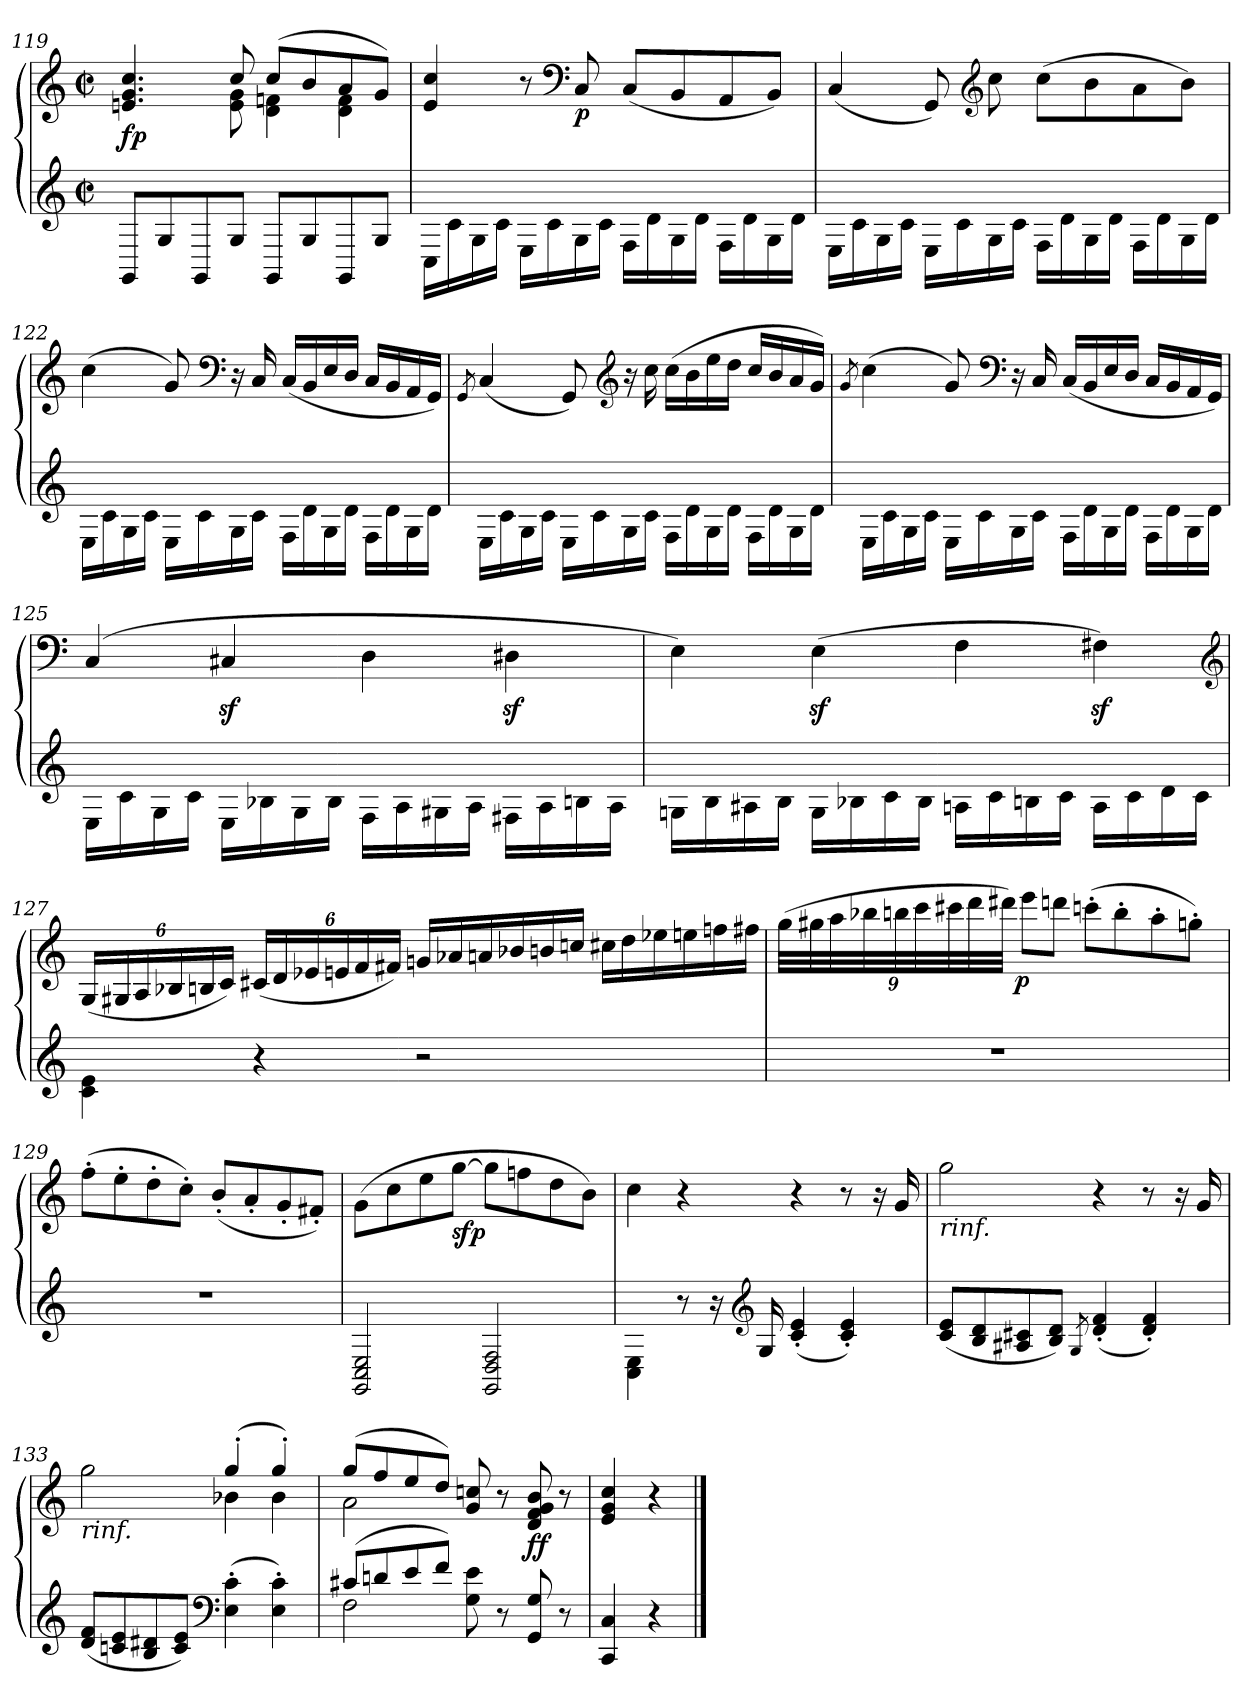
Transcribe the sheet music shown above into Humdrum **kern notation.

**kern	**kern	**dynam
*part1	*part1	*part1
*staff2	*staff1	*staff1/2
*clefG2	*clefG2	*
*k[]	*k[]	*
*M2/2	*M2/2	*
*met(c|)	*met(c|)	*
=119	=119	=119
*	*^	*
!	!	!	!LO:DY:b
8GG/L	4.en/ 4.g/ 4.cc/	4ryy	fp
8G/	.	.	.
8GG/	.	8ryy	.
8G/J	8cc/	8e\ 8g\	.
8GG/L	(>8cc/L	4d\ 4fn\	.
8G/	8b/	.	.
8GG/	8a/	4d\ 4f\	.
8G/J	8g/J)	.	.
*	*v	*v	*
!!LO:LB:g=z
=120	=120	=120
16C\LL	4e/ 4cc/	.
16c\	.	.
16G\	.	.
16c\JJ	.	.
16E\LL	8r	.
16c\	.	.
*	*clefF4	*
!	!	!LO:DY:b
16G\	8C/	p
16c\JJ	.	.
16F\LL	(<8C/L	.
16d\	.	.
16G\	8BB/	.
16d\JJ	.	.
16F\LL	8AA/	.
16d\	.	.
16G\	8BB/J)	.
16d\JJ	.	.
=121	=121	=121
16E\LL	(<4C/	.
16c\	.	.
16G\	.	.
16c\JJ	.	.
16E\LL	8GG/)	.
16c\	.	.
*	*clefG2	*
16G\	8cc\	.
16c\JJ	.	.
16F\LL	(>8cc\L	.
16d\	.	.
16G\	8b\	.
16d\JJ	.	.
16F\LL	8a\	.
16d\	.	.
16G\	8b\J)	.
16d\JJ	.	.
=122	=122	=122
16E\LL	(>4cc\	.
16c\	.	.
16G\	.	.
16c\JJ	.	.
16E\LL	8g/)	.
16c\	.	.
*	*clefF4	*
16G\	16r	.
16c\JJ	16C/	.
16F\LL	(<16C/LL	.
16d\	16BB/	.
16G\	16E/	.
16d\JJ	16D/JJ	.
16F\LL	16C/LL	.
16d\	16BB/	.
16G\	16AA/	.
16d\JJ	16GG/JJ)	.
!!LO:LB:g=z
=123	=123	=123
.	8qGG/	.
16E\LL	(<4C/	.
16c\	.	.
16G\	.	.
16c\JJ	.	.
16E\LL	8GG/)	.
16c\	.	.
*	*clefG2	*
16G\	16r	.
16c\JJ	16cc\	.
16F\LL	(>16cc\LL	.
16d\	16b\	.
16G\	16ee\	.
16d\JJ	16dd\JJ	.
16F\LL	16cc/LL	.
16d\	16b/	.
16G\	16a/	.
16d\JJ	16g/JJ)	.
=124	=124	=124
.	8qg/	.
16E\LL	(>4cc\	.
16c\	.	.
16G\	.	.
16c\JJ	.	.
16E\LL	8g/)	.
16c\	.	.
*	*clefF4	*
16G\	16r	.
16c\JJ	16C/	.
16F\LL	(<16C/LL	.
16d\	16BB/	.
16G\	16E/	.
16d\JJ	16D/JJ	.
16F\LL	16C/LL	.
16d\	16BB/	.
16G\	16AA/	.
16d\JJ	16GG/JJ)	.
=125	=125	=125
16E\LL	(<4C/	.
16c\	.	.
16G\	.	.
16c\JJ	.	.
16E\LL	4C#Xz>/	.
16B-X\	.	.
16G\	.	.
16B-\JJ	.	.
16F\LL	4D\	.
16A\	.	.
16G#X\	.	.
16A\JJ	.	.
16F#X\LL	4D#Xz>\	.
16A\	.	.
16Bn\	.	.
16A\JJ	.	.
!!LO:LB:g=z
=126	=126	=126
16Gn\LL	4E\)	.
16B\	.	.
16A#X\	.	.
16B\JJ	.	.
16G\LL	(>4Ez>\	.
16B-X\	.	.
16c\	.	.
16B-\JJ	.	.
16An\LL	4F\	.
16c\	.	.
16Bn\	.	.
16c\JJ	.	.
16A\LL	4F#Xz>\)	.
16c\	.	.
16d\	.	.
16c\JJ	.	.
*	*clefG2	*
=127	=127	=127
*	*Xbrackettup	*
4c\ 4e\	(<24G/LL	.
.	24G#X/	.
.	24A/	.
.	24B-X/	.
.	24Bn/	.
.	24c/JJ)	.
4r	(<24c#X/LL	.
.	24d/	.
.	24e-X/	.
.	24en/	.
.	24f/	.
.	24f#X/JJ)	.
*	*Xtuplet	*
2r	24gn/LL	.
.	24a-X/	.
.	24an/	.
.	24b-X/	.
.	24bn/	.
.	24ccn/JJ	.
.	24cc#X\LL	.
.	24dd\	.
.	24ee-X\	.
.	24een\	.
.	24ffn\	.
.	24ff#X\JJ	.
!!LO:LB:g=z
=128	=128	=128
*	*tuplet	*
*	*^	*
1r	(>36gg\LLL	5ryy	.
.	36gg#X\	.	.
.	36aa\	.	.
.	36bb-X\	.	.
.	36bbn\	.	.
.	36ccc\	.	.
.	36ccc#X\	.	.
.	36ddd\	.	.
.	.	40ryy	.
.	36ddd#X\JJJ)	.	.
.	.	80...ryy	.
!	!	!	!LO:DY:b
.	.	5%2ryy	p
.	8eee\L	.	.
.	8dddn\J	.	.
.	(>8cccn'\L	.	.
.	8bb'\	.	.
.	.	5ryy	.
.	8aa'\	.	.
.	.	10ryy	.
.	8ggn'\J)	.	.
.	.	20ryy	.
.	.	640ryy	.
*	*v	*v	*
=129	=129	=129
1r	(>8ff'\L	.
.	8ee'\	.
.	8dd'\	.
.	8cc'\J)	.
.	(<8b'/L	.
.	8a'/	.
.	8g'/	.
.	8f#X'/J)	.
=130	=130	=130
2GG/ 2C/ 2E/	(>8g\L	.
.	8cc\	.
.	8ee\	.
!	!	!LO:DY:b
.	[8gg\J	sfp
2GG/ 2D/ 2F/	8gg\L]	.
.	8ffn\	.
.	8dd\	.
.	8b\J)	.
=131	=131	=131
4C\ 4E\	4cc\	.
8r	4r	.
16r	.	.
*clefG2	*	*
16G/	.	.
(<4c'/ 4e'/	4r	.
4c'/ 4e'/)	8r	.
.	16r	.
.	16g/	.
!!LO:LB:g=z
=132	=132	=132
!	!LO:TX:b:i:t=rinf.	!
(<8c/ 8e/L	2gg\	.
8B/ 8d/	.	.
8A#X/ 8c#X/	.	.
8B/ 8d/J)	.	.
8qG/	.	.
(<4d'/ 4f'/	4r	.
4d'/ 4f'/)	8r	.
.	16r	.
.	16g/	.
=133	=133	=133
*	*^	*
!	!LO:TX:b:i:t=rinf.	!	!
(<8d/ 8f/L	2gg\	2ryy	.
8cn/ 8e/	.	.	.
8B/ 8d#X/	.	.	.
8c/ 8e/J)	.	.	.
*clefF4	*	*	*
!	!	!	!LO:DY:b
(4E'\ 4c'\	(>4gg'/	4b-X\	cresc.
4E'\ 4c'\)	4gg'/)	4b-\	.
=134	=134	=134	=134
*^	*	*	*
(<8c#X/L	2F\	(>8gg/L	2a\	.
8dn/	.	8ff/	.	.
8e/	.	8ee/	.	.
8f/J)	.	8dd/J)	.	.
8ryy	8G\ 8e\	8g/ 8ccn/	2ryy	.
8r	4.ryy	8r	.	.
!	!	!	!	!LO:DY:b
8GG/ 8G/	.	8d/ 8f/ 8g/ 8b/	.	ff
8r	.	8r	.	.
*v	*v	*	*	*
*	*v	*v	*
=135	=135	=135
4CC/ 4C/	4e/ 4g/ 4cc/	.
4r	4r	.
==	==	==
*-	*-	*-
